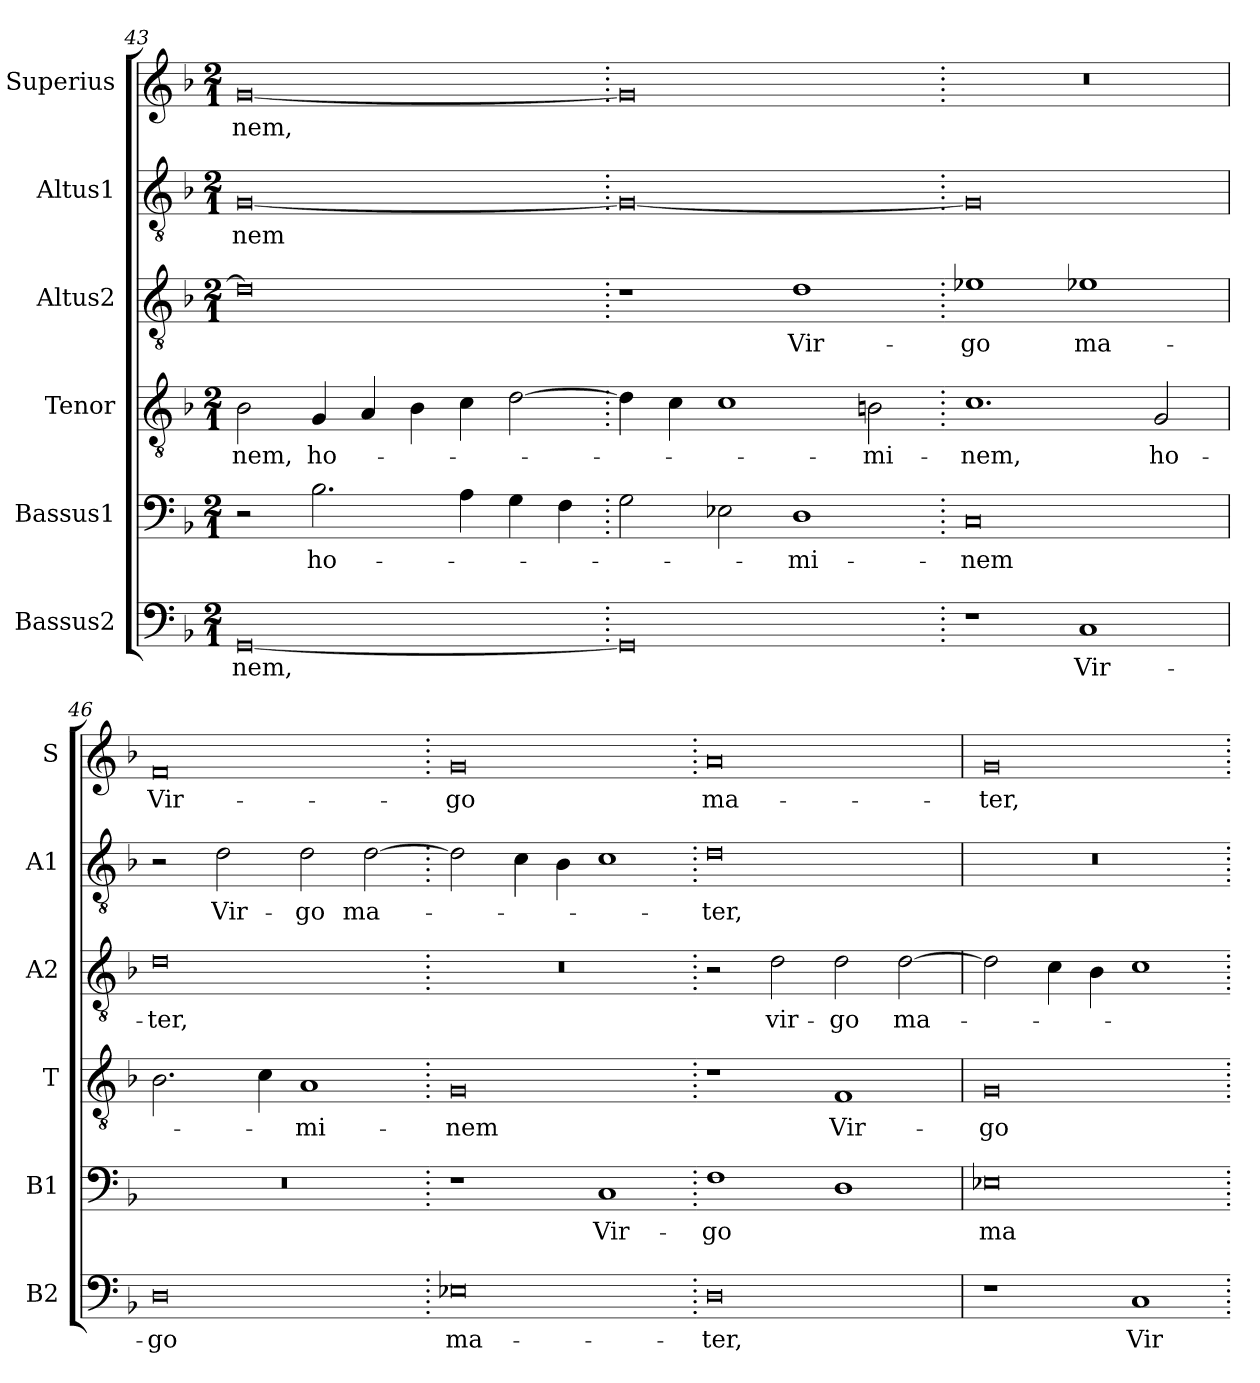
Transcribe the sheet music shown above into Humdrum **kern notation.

**kern	**text	**kern	**text	**kern	**text	**kern	**text	**kern	**text	**kern	**text
*part6	*part6	*part5	*part5	*part4	*part4	*part3	*part3	*part2	*part2	*part1	*part1
*staff6	*staff6	*staff5	*staff5	*staff4	*staff4	*staff3	*staff3	*staff2	*staff2	*staff1	*staff1
*I"Bassus2	*	*I"Bassus1	*	*I"Tenor	*	*I"Altus2	*	*I"Altus1	*	*I"Superius	*
*I'B2	*	*I'B1	*	*I'T	*	*I'A2	*	*I'A1	*	*I'S	*
*clefF4	*	*clefF4	*	*clefGv2	*	*clefGv2	*	*clefGv2	*	*clefG2	*
*k[b-]	*	*k[b-]	*	*k[b-]	*	*k[b-]	*	*k[b-]	*	*k[b-]	*
*M2/1	*	*M2/1	*	*M2/1	*	*M2/1	*	*M2/1	*	*M2/1	*
=43	=43	=43	=43	=43	=43	=43	=43	=43	=43	=43	=43
[0GG	-nem,	2r	.	2B-\	-nem,	0d]	.	[0G	-nem	[0g	-nem,
.	.	2.B-\	ho-	4G/	ho-	.	.	.	.	.	.
.	.	.	.	4A/	.	.	.	.	.	.	.
.	.	.	.	4B-\	.	.	.	.	.	.	.
.	.	4A\	.	4c\	.	.	.	.	.	.	.
.	.	4G\	.	[2d\	.	.	.	.	.	.	.
.	.	4F\	.	.	.	.	.	.	.	.	.
=44.	=44.	=44.	=44.	=44.	=44.	=44.	=44.	=44.	=44.	=44.	=44.
0GG]	.	2G\	.	4d\]	.	1r	.	0G_	.	0g]	.
.	.	.	.	4c\	.	.	.	.	.	.	.
.	.	2E-X\	.	1c	.	.	.	.	.	.	.
.	.	1D	-mi-	.	.	1d	Vir-	.	.	.	.
.	.	.	.	2Bn\	-mi-	.	.	.	.	.	.
=45.	=45.	=45.	=45.	=45.	=45.	=45.	=45.	=45.	=45.	=45.	=45.
1r	.	0C	-nem	1.c	-nem,	1e-X	-go	0G]	.	0r	.
1C	Vir-	.	.	.	.	1e-X	ma-	.	.	.	.
.	.	.	.	2G/	ho-	.	.	.	.	.	.
=46	=46	=46	=46	=46	=46	=46	=46	=46	=46	=46	=46
0D	-go	0r	.	2.B-\	.	0d	-ter,	2r	.	0f	Vir-
.	.	.	.	.	.	.	.	2d\	Vir-	.	.
.	.	.	.	4c\	.	.	.	.	.	.	.
.	.	.	.	1A	-mi-	.	.	2d\	-go	.	.
.	.	.	.	.	.	.	.	[2d\	ma-	.	.
=47.	=47.	=47.	=47.	=47.	=47.	=47.	=47.	=47.	=47.	=47.	=47.
0E-X	ma-	1r	.	0G	-nem	0r	.	2d\]	.	0g	-go
.	.	.	.	.	.	.	.	4c\	.	.	.
.	.	.	.	.	.	.	.	4B-\	.	.	.
.	.	1C	Vir-	.	.	.	.	1c	.	.	.
=48.	=48.	=48.	=48.	=48.	=48.	=48.	=48.	=48.	=48.	=48.	=48.
0D	-ter,	1F	-go	1r	.	2r	.	0d	-ter,	0a	ma-
.	.	.	.	.	.	2d\	vir-	.	.	.	.
.	.	1D	.	1F	Vir-	2d\	-go	.	.	.	.
.	.	.	.	.	.	[2d\	ma-	.	.	.	.
=49	=49	=49	=49	=49	=49	=49	=49	=49	=49	=49	=49
1r	.	0E-X	ma-	0G	-go	2d\]	.	0r	.	0g	-ter,
.	.	.	.	.	.	4c\	.	.	.	.	.
.	.	.	.	.	.	4B-\	.	.	.	.	.
1C	Vir-	.	.	.	.	1c	.	.	.	.	.
=.	=.	=.	=.	=.	=.	=.	=.	=.	=.	=.	=.
*-	*-	*-	*-	*-	*-	*-	*-	*-	*-	*-	*-
